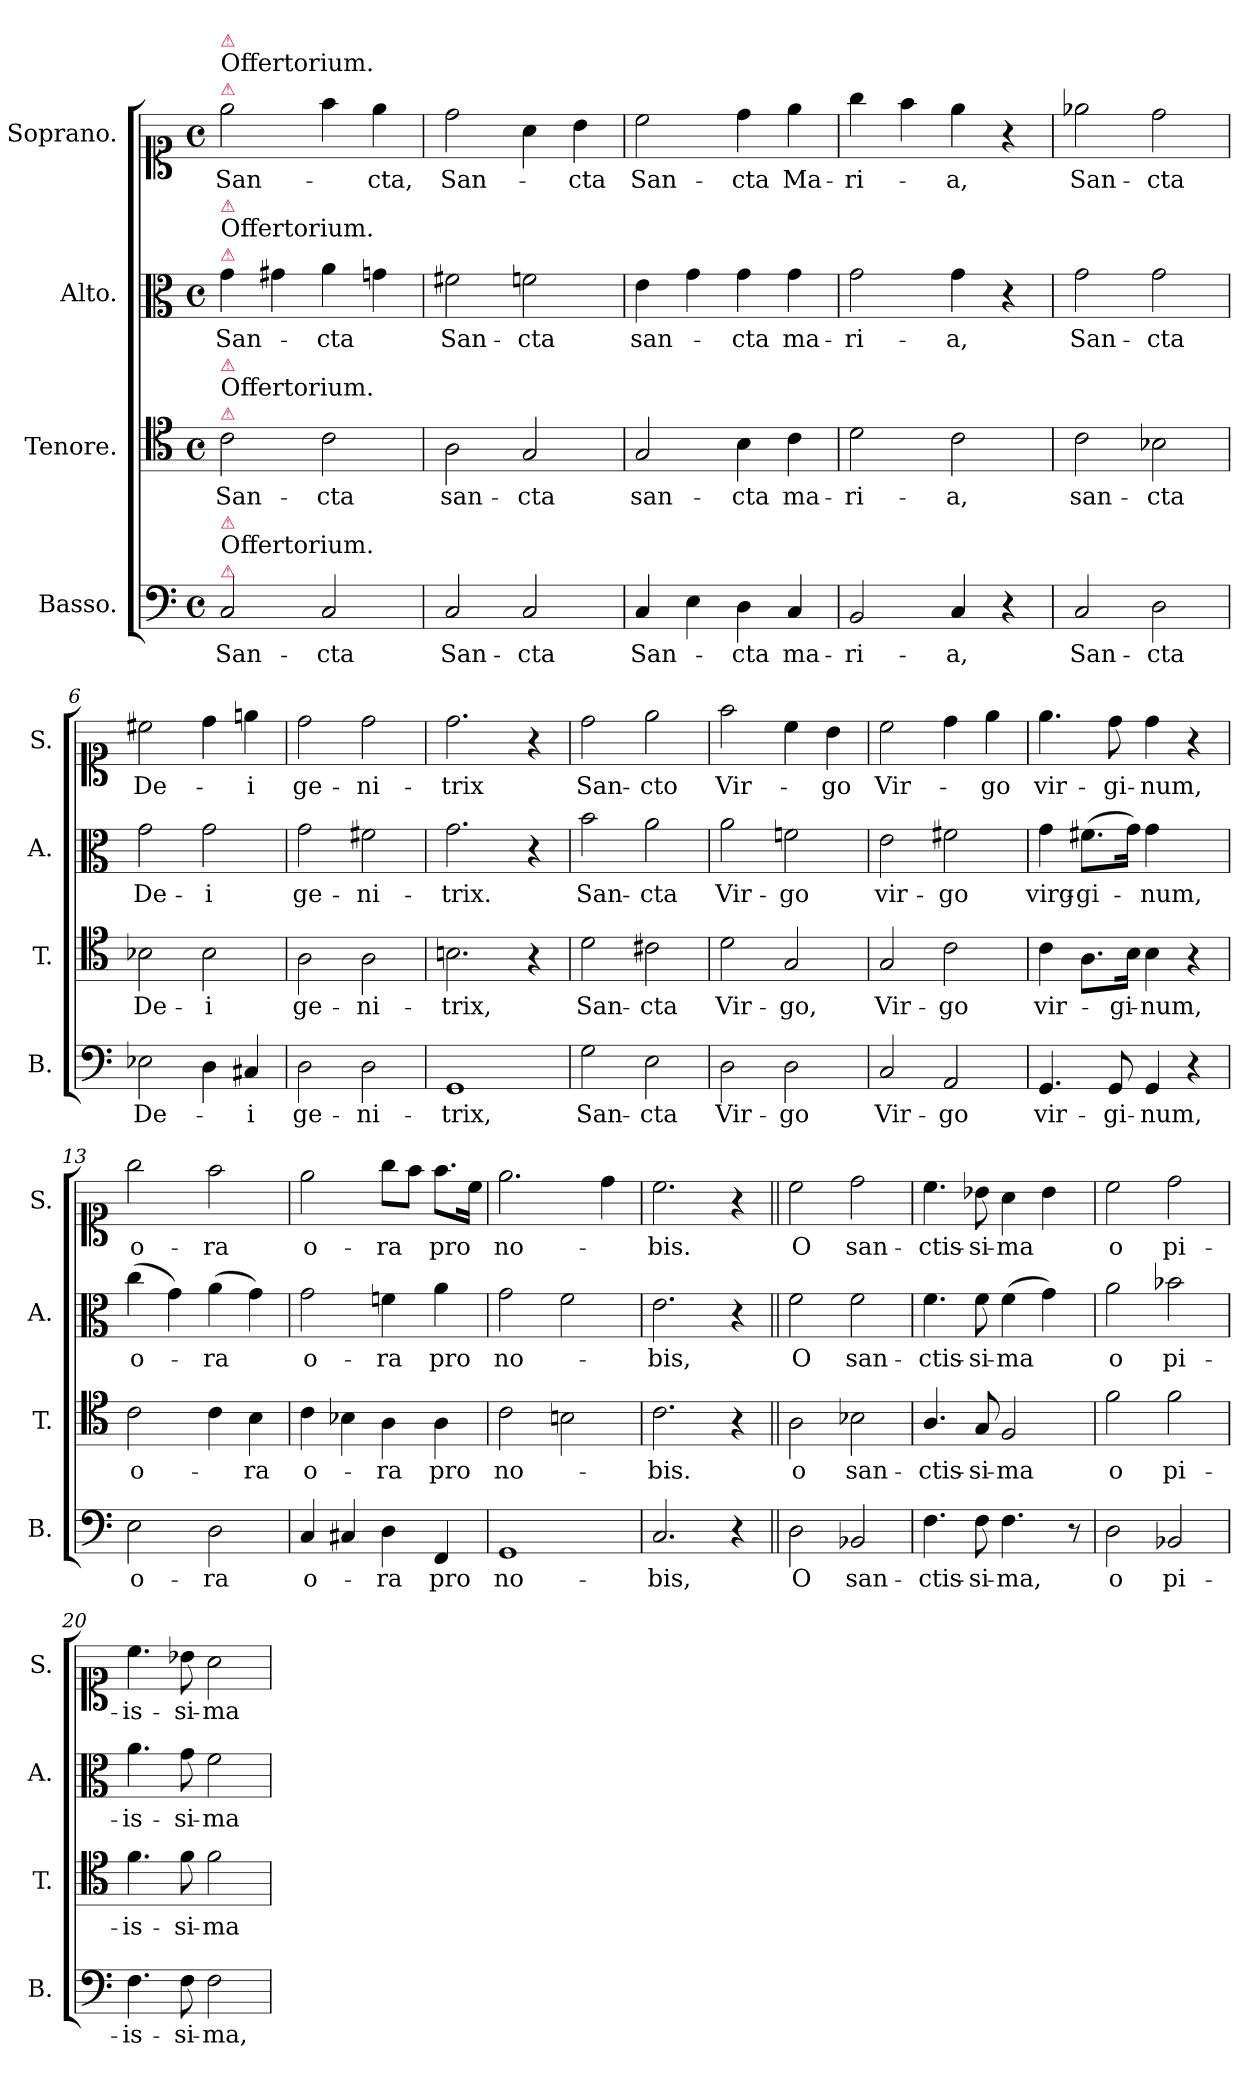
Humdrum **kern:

**kern	**text	**kern	**text	**kern	**text	**kern	**text
*part4	*part4	*part3	*part3	*part2	*part2	*part1	*part1
*staff4	*staff4	*staff3	*staff3	*staff2	*staff2	*staff1	*staff1
*I"Basso.	*	*I"Tenore.	*	*I"Alto.	*	*I"Soprano.	*
*I'B.	*	*I'T.	*	*I'A.	*	*I'S.	*
*clefF4	*	*clefC4	*	*clefC3	*	*clefC1	*
*k[]	*	*k[]	*	*k[]	*	*k[]	*
*M4/4	*	*M4/4	*	*M4/4	*	*M4/4	*
*met(c)	*	*met(c)	*	*met(c)	*	*met(c)	*
=1	=1	=1	=1	=1	=1	=1	=1
!	!	!	!	!	!	!LO:TX:a:color=crimson:t=⚠	!
!	!	!	!	!	!	!LO:TX:a:t=Offertorium.	!
!	!	!	!	!	!	!LO:TX:a:color=crimson:t=⚠	!
!	!	!	!	!LO:TX:a:color=crimson:t=⚠	!	!	!
!	!	!	!	!LO:TX:a:t=Offertorium.	!	!	!
!	!	!	!	!LO:TX:a:color=crimson:t=⚠	!	!	!
!	!	!LO:TX:a:color=crimson:t=⚠	!	!	!	!	!
!	!	!LO:TX:a:t=Offertorium.	!	!	!	!	!
!	!	!LO:TX:a:color=crimson:t=⚠	!	!	!	!	!
!LO:TX:a:color=crimson:t=⚠	!	!	!	!	!	!	!
!LO:TX:a:t=Offertorium.	!	!	!	!	!	!	!
!LO:TX:a:color=crimson:t=⚠	!	!	!	!	!	!	!
2C/	San-	2c\	San-	4g\	San-	2ee\	San-
.	.	.	.	4g#X\	.	.	.
2C/	-cta	2c\	-cta	4a\	-cta	4ff\	.
.	.	.	.	4gn\	.	4ee\	-cta,
=2	=2	=2	=2	=2	=2	=2	=2
2C/	San-	2A\	san-	2f#X\	San-	2dd\	San-
2C/	-cta	2G/	-cta	2fn\	-cta	4a\	.
.	.	.	.	.	.	4b\	-cta
=3	=3	=3	=3	=3	=3	=3	=3
4C/	San-	2G/	san-	4e\	san-	2cc\	San-
4E\	.	.	.	4g\	.	.	.
4D\	-cta	4B\	-cta	4g\	-cta	4dd\	-cta
4C/	ma-	4c\	ma-	4g\	ma-	4ee\	Ma-
=4	=4	=4	=4	=4	=4	=4	=4
2BB/	-ri-	2d\	-ri-	2g\	-ri-	4gg\	-ri-
.	.	.	.	.	.	4ff\	.
4C/	-a,	2c\	-a,	4g\	-a,	4ee\	-a,
4r	.	.	.	4r	.	4r	.
=5	=5	=5	=5	=5	=5	=5	=5
2C/	San-	2c\	san-	2g\	San-	2ee-X\	San-
2D\	-cta	2B-X\	-cta	2g\	-cta	2dd\	-cta
=6	=6	=6	=6	=6	=6	=6	=6
2E-X\	De-	2B-X\	De-	2g\	De-	2cc#X\	De-
4D\	.	2B-\	-i	2g\	-i	4dd\	.
4C#X/	-i	.	.	.	.	4een\	-i
=7	=7	=7	=7	=7	=7	=7	=7
2D\	ge-	2A\	ge-	2g\	ge-	2dd\	ge-
2D\	-ni-	2A\	-ni-	2f#X\	-ni-	2dd\	-ni-
=8	=8	=8	=8	=8	=8	=8	=8
1GG	-trix,	2.Bn\	-trix,	2.g\	-trix.	2.dd\	-trix
.	.	4r	.	4r	.	4r	.
=9	=9	=9	=9	=9	=9	=9	=9
2G\	San-	2d\	San-	2b\	San-	2dd\	San-
2E\	-cta	2c#X\	-cta	2a\	-cta	2ee\	-cto
=10	=10	=10	=10	=10	=10	=10	=10
2D\	Vir-	2d\	Vir-	2a\	Vir-	2ff\	Vir-
2D\	-go	2G/	-go,	2fn\	-go	4cc\	.
.	.	.	.	.	.	4b\	-go
=11	=11	=11	=11	=11	=11	=11	=11
2C/	Vir-	2G/	Vir-	2e\	vir-	2cc\	Vir-
2AA/	-go	2c\	-go	2f#X\	-go	4dd\	.
.	.	.	.	.	.	4ee\	-go
=12	=12	=12	=12	=12	=12	=12	=12
4.GG/	vir-	4c\	vir-	4g\	virg-	4.ee\	vir-
.	.	8.A\L	.	(8.f#X\L	-gi-	.	.
8GG/	-gi-	.	.	.	.	8dd\	-gi-
.	.	16B\Jk	-gi-	16g\Jk)	.	.	.
4GG/	-num,	4B\	-num,	4g\	-num,	4dd\	-num,
4r	.	4r	.	4ryy	.	4r	.
=13	=13	=13	=13	=13	=13	=13	=13
2E\	o-	2c\	o-	(4cc\	o-	2gg\	o-
.	.	.	.	4g\)	.	.	.
2D\	-ra	4c\	.	(4a\	-ra	2ff\	-ra
.	.	4B\	-ra	4g\)	.	.	.
=14	=14	=14	=14	=14	=14	=14	=14
4C/	o-	4c\	o-	2g\	o-	2ee\	o-
4C#X/	.	4B-X\	.	.	.	.	.
4D\	-ra	4A\	-ra	4fn\	-ra	8gg\L	-ra
.	.	.	.	.	.	8ff\J	.
4FF/	pro	4A\	pro	4a\	pro	8.ff\L	pro
.	.	.	.	.	.	16cc\Jk	.
=15	=15	=15	=15	=15	=15	=15	=15
1GG	no-	2c\	no-	2g\	no-	2.ee\	no-
.	.	2Bn\	.	2f\	.	.	.
.	.	.	.	.	.	4dd\	.
=16	=16	=16	=16	=16	=16	=16	=16
2.C/	-bis,	2.c\	-bis.	2.e\	-bis,	2.cc\	-bis.
4r	.	4r	.	4r	.	4r	.
=17||	=17||	=17||	=17||	=17||	=17||	=17||	=17||
2D\	O	2A\	o	2f\	O	2cc\	O
2BB-X/	san-	2B-X\	san-	2f\	san-	2dd\	san-
=18	=18	=18	=18	=18	=18	=18	=18
4.F\	-ctis-	4.A/	-ctis-	4.f\	-ctis-	4.cc\	-ctis-
8F\	-si-	8G/	-si-	8f\	-si-	8b-X\	-si-
4.F\	-ma,	2F/	-ma	(4f\	-ma	4a\	-ma
.	.	.	.	4g\)	.	4b-\	.
8r	.	.	.	.	.	.	.
=19	=19	=19	=19	=19	=19	=19	=19
2D\	o	2f\	o	2a\	o	2cc\	o
2BB-X/	pi-	2f\	pi-	2b-X\	pi-	2dd\	pi-
=20	=20	=20	=20	=20	=20	=20	=20
4.F\	-is-	4.f\	-is-	4.a\	-is-	4.cc\	-is-
8F\	-si-	8f\	-si-	8g\	-si-	8b-X\	-si-
2F\	-ma,	2f\	-ma	2f\	-ma	2a\	-ma
=	=	=	=	=	=	=	=
*-	*-	*-	*-	*-	*-	*-	*-
